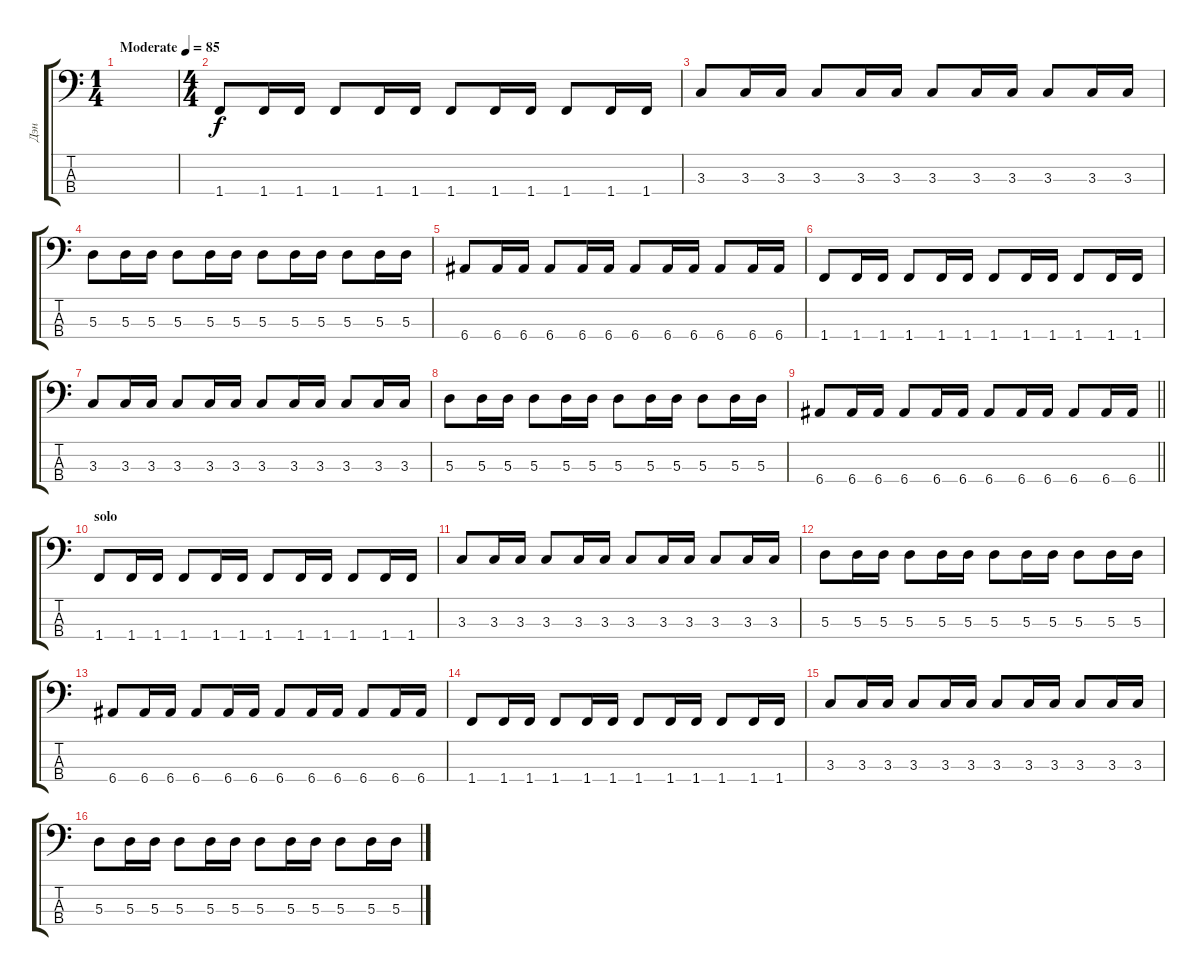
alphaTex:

\track ("Дэн" "Дэн") {instrument electricbassfinger}
\staff {score tabs}
\tuning (G2 D2 A1 E1) {hide}
\ts (1 4)
\tempo (85 "Moderate")
\clef f4
\ks c
|
\ts (4 4)
1.4.8 1.4.16 1.4.16 1.4.8 1.4.16 1.4.16 1.4.8 1.4.16 1.4.16 1.4.8 1.4.16 1.4.16 |
3.3.8 3.3.16 3.3.16 3.3.8 3.3.16 3.3.16 3.3.8 3.3.16 3.3.16 3.3.8 3.3.16 3.3.16 |
5.3.8 5.3.16 5.3.16 5.3.8 5.3.16 5.3.16 5.3.8 5.3.16 5.3.16 5.3.8 5.3.16 5.3.16 |
6.4.8 6.4.16 6.4.16 6.4.8 6.4.16 6.4.16 6.4.8 6.4.16 6.4.16 6.4.8 6.4.16 6.4.16 |
1.4.8 1.4.16 1.4.16 1.4.8 1.4.16 1.4.16 1.4.8 1.4.16 1.4.16 1.4.8 1.4.16 1.4.16 |
3.3.8 3.3.16 3.3.16 3.3.8 3.3.16 3.3.16 3.3.8 3.3.16 3.3.16 3.3.8 3.3.16 3.3.16 |
5.3.8 5.3.16 5.3.16 5.3.8 5.3.16 5.3.16 5.3.8 5.3.16 5.3.16 5.3.8 5.3.16 5.3.16 |
\barLineRight lightlight
6.4.8 6.4.16 6.4.16 6.4.8 6.4.16 6.4.16 6.4.8 6.4.16 6.4.16 6.4.8 6.4.16 6.4.16 |
\section ("" "solo")
1.4.8 1.4.16 1.4.16 1.4.8 1.4.16 1.4.16 1.4.8 1.4.16 1.4.16 1.4.8 1.4.16 1.4.16 |
3.3.8 3.3.16 3.3.16 3.3.8 3.3.16 3.3.16 3.3.8 3.3.16 3.3.16 3.3.8 3.3.16 3.3.16 |
5.3.8 5.3.16 5.3.16 5.3.8 5.3.16 5.3.16 5.3.8 5.3.16 5.3.16 5.3.8 5.3.16 5.3.16 |
6.4.8 6.4.16 6.4.16 6.4.8 6.4.16 6.4.16 6.4.8 6.4.16 6.4.16 6.4.8 6.4.16 6.4.16 |
1.4.8 1.4.16 1.4.16 1.4.8 1.4.16 1.4.16 1.4.8 1.4.16 1.4.16 1.4.8 1.4.16 1.4.16 |
3.3.8 3.3.16 3.3.16 3.3.8 3.3.16 3.3.16 3.3.8 3.3.16 3.3.16 3.3.8 3.3.16 3.3.16 |
5.3.8 5.3.16 5.3.16 5.3.8 5.3.16 5.3.16 5.3.8 5.3.16 5.3.16 5.3.8 5.3.16 5.3.16
